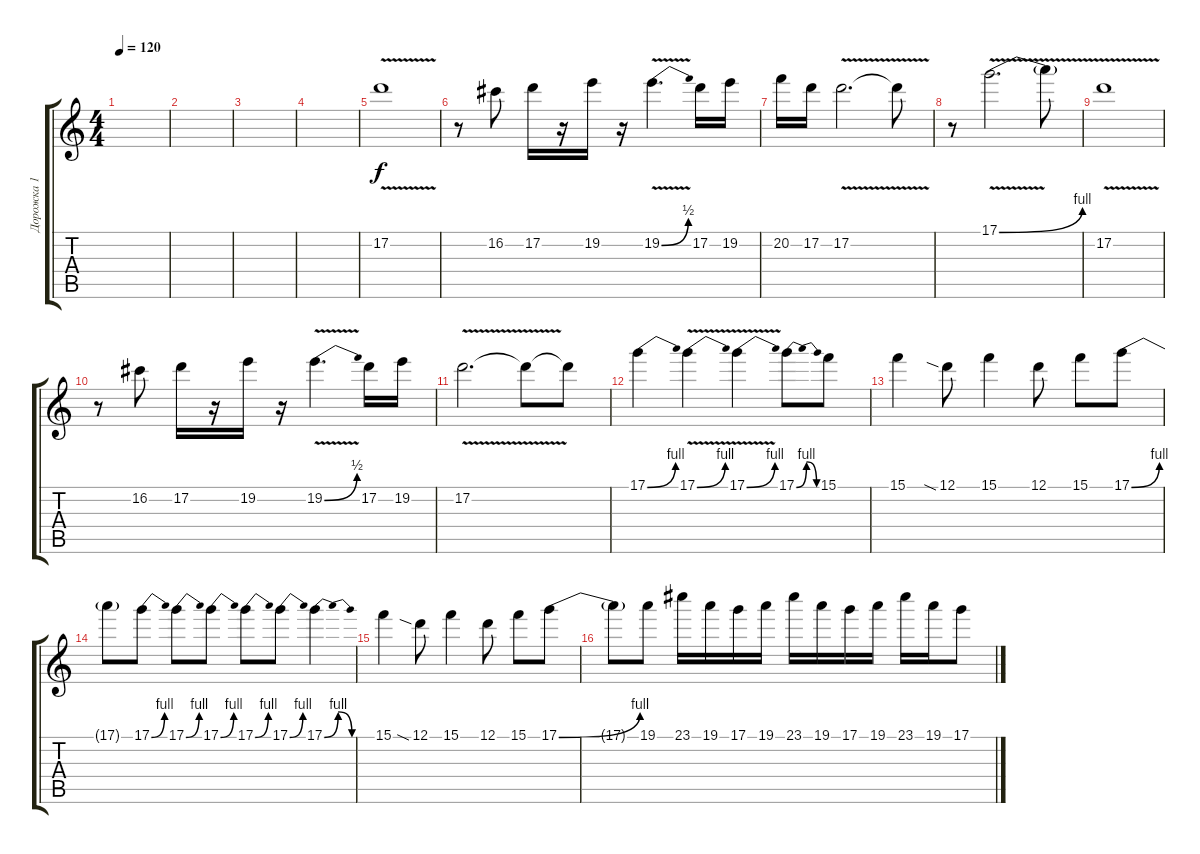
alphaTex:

\track ("Дорожка 1" "Дорожка 1") {instrument overdrivenguitar}
\staff {score tabs}
\tuning (D4 A3 F3 C3 G2 D2) {hide}
\ts (4 4)
\tempo 120
\clef g2
\ks c
|
|
|
|
17.2{v}.1{volume 13} |
r.8 16.2.8 17.2.16 r.16 19.2.16 r.16 19.2{be (bend 0 0 60 2) v}.4{d} 17.2.16 19.2.16 |
20.2.16 17.2.16 17.2{v}.2{d} 17.2{t}.8 |
r.8 17.1{be (bend 0 0 60 4) v}.2{d} 17.1{t}.8 |
17.2{v}.1{volume 13} |
r.8 16.2.8 17.2.16 r.16 19.2.16 r.16 19.2{be (bend 0 0 60 2) v}.4{d} 17.2.16 19.2.16 |
17.2{v}.2{d} 17.2{t}.8 17.2{t}.8 |
17.1{be (bend 0 0 60 4)}.4 17.1{be (bend 0 0 60 4) v}.4 17.1{be (bend 0 0 60 4) v}.4 17.1{be (bendrelease 0 0 15 4 30 4 60 0)}.8 15.1.8 |
15.1.4 12.1{sia}.8 15.1.4 12.1.8 15.1.8 17.1{be (bend 0 0 60 4)}.8 |
17.1{t}.8 17.1{be (bend 0 0 60 4)}.8 17.1{be (bend 0 0 60 4)}.8 17.1{be (bend 0 0 60 4)}.8 17.1{be (bend 0 0 60 4)}.8 17.1{be (bend 0 0 60 4)}.8 17.1{be (bendrelease 0 0 15 4 30 4 60 0)}.4 |
15.1.4 12.1{sia}.8 15.1.4 12.1.8 15.1.8 17.1{be (bend 0 0 60 4)}.8 |
17.1{t}.8 19.1.8 23.1.16 19.1.16 17.1.16 19.1.16 23.1.16 19.1.16 17.1.16 19.1.16 23.1.16 19.1.16 17.1.8
